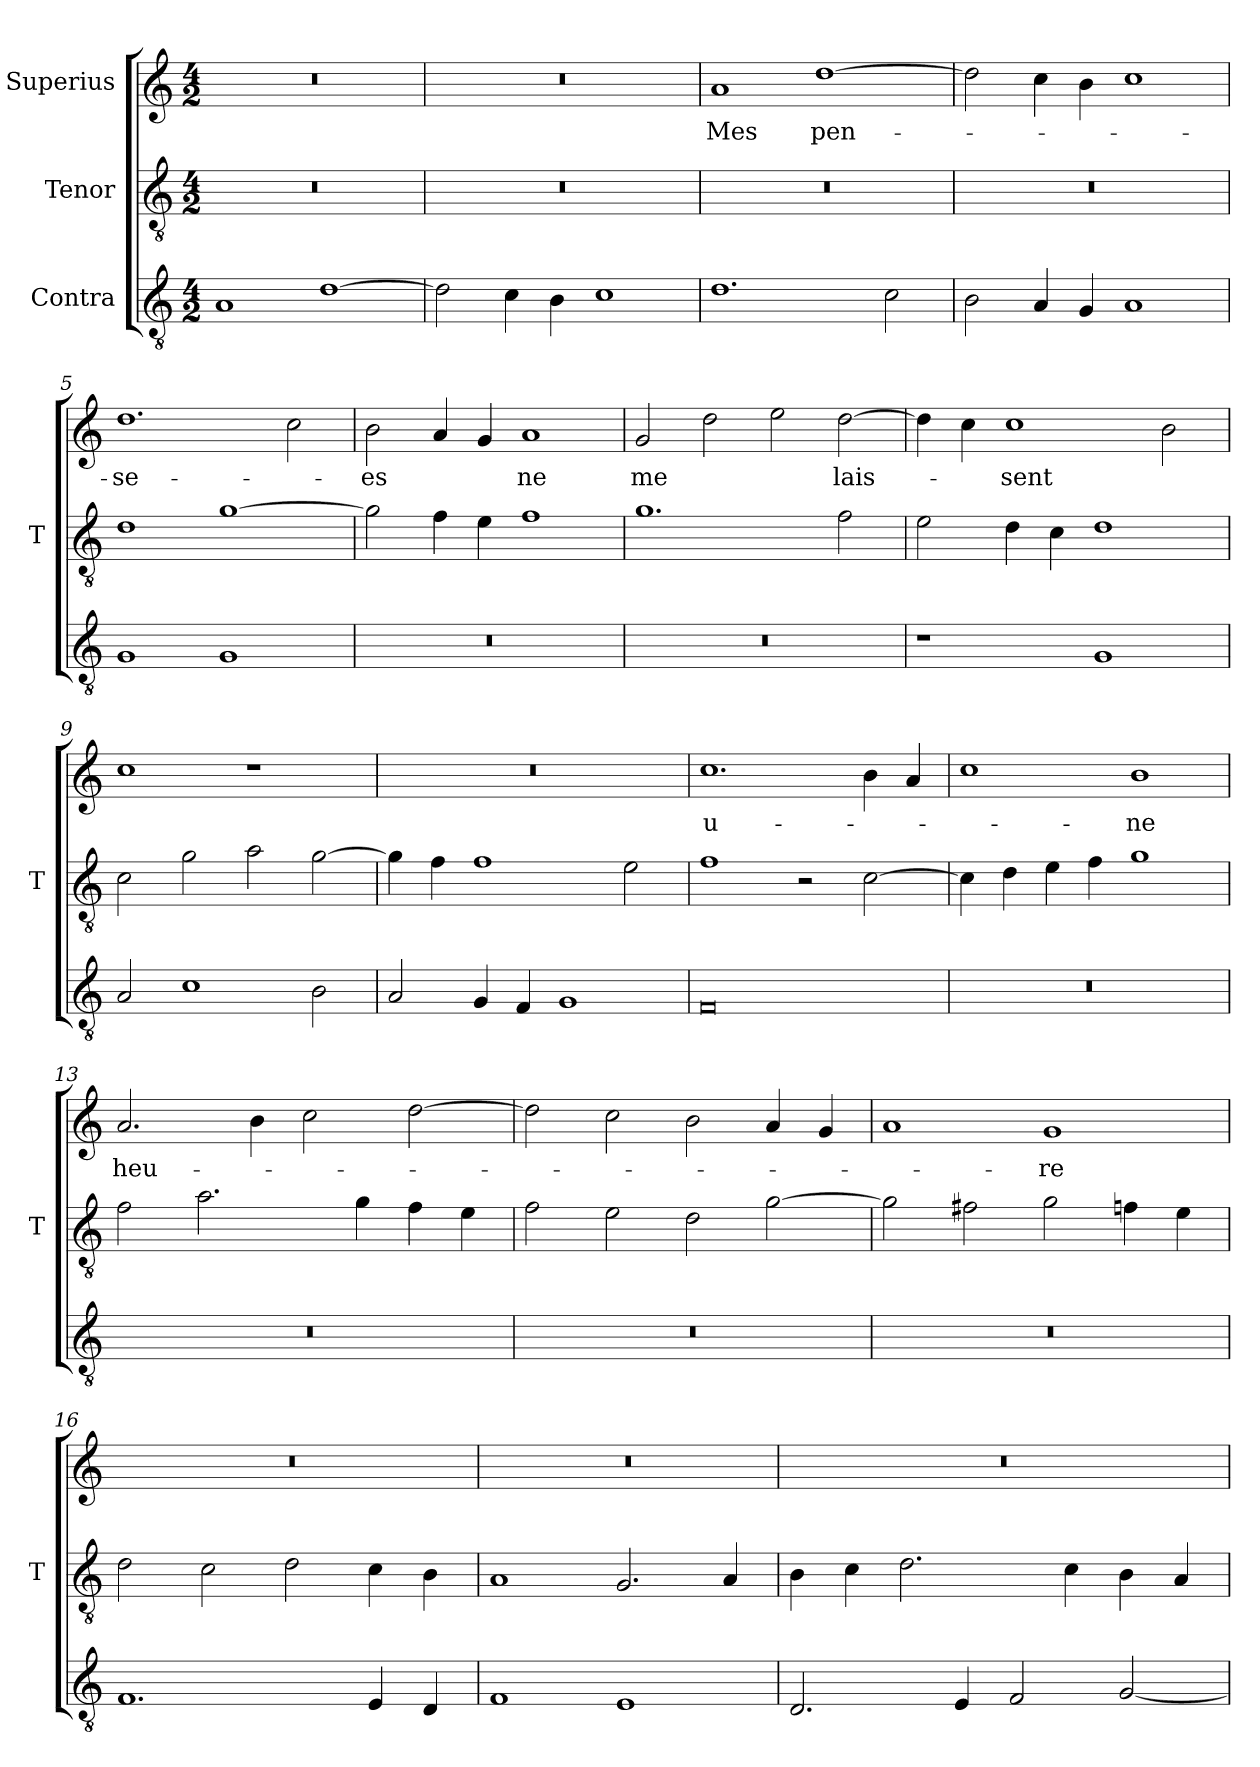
**kern	**kern	**kern	**text
*part3	*part2	*part1	*part1
*staff3	*staff2	*staff1	*staff1
*I"Contra	*I"Tenor	*I"Superius	*
*	*I'T	*	*
*clefGv2	*clefGv2	*clefG2	*
*M4/2	*M4/2	*M4/2	*
=1	=1	=1	=1
1A	0r	0r	.
[1d	.	.	.
=2	=2	=2	=2
2d]	0r	0r	.
4c	.	.	.
4B	.	.	.
1c	.	.	.
=3	=3	=3	=3
1.d	0r	1a	-Mes
.	.	[1dd	pen-
2c	.	.	.
=4	=4	=4	=4
2B	0r	2dd]	.
4A	.	4cc	.
4G	.	4b	.
1A	.	1cc	.
=5	=5	=5	=5
1G	1d	1.dd	-se-
1G	[1g	.	.
.	.	2cc	.
=6	=6	=6	=6
0r	2g]	2b	-es
.	4f	4a	.
.	4e	4g	.
.	1f	1a	-ne
=7	=7	=7	=7
0r	1.g	2g	-me
.	.	2dd	.
.	.	2ee	.
.	2f	[2dd	lais-
=8	=8	=8	=8
1r	2e	4dd]	.
.	.	4cc	.
.	4d	1cc	-sent
.	4c	.	.
1G	1d	.	.
.	.	2b	.
=9	=9	=9	=9
2A	2c	1cc	.
1c	2g	.	.
.	2a	1r	.
2B	[2g	.	.
=10	=10	=10	=10
2A	4g]	0r	.
.	4f	.	.
4G	1f	.	.
4F	.	.	.
1G	.	.	.
.	2e	.	.
=11	=11	=11	=11
0F	1f	1.cc	u-
.	2r	.	.
.	[2c	4b	.
.	.	4a	.
=12	=12	=12	=12
0r	4c]	1cc	.
.	4d	.	.
.	4e	.	.
.	4f	.	.
.	1g	1b	-ne
=13	=13	=13	=13
0r	2f	2.a	heu-
.	2.a	.	.
.	.	4b	.
.	.	2cc	.
.	4g	.	.
.	4f	[2dd	.
.	4e	.	.
=14	=14	=14	=14
0r	2f	2dd]	.
.	2e	2cc	.
.	2d	2b	.
.	[2g	4a	.
.	.	4g	.
=15	=15	=15	=15
0r	2g]	1a	.
.	2f#X	.	.
.	2g	1g	-re
.	4f	.	.
.	4e	.	.
=16	=16	=16	=16
1.F	2d	0r	.
.	2c	.	.
.	2d	.	.
4E	4c	.	.
4D	4B	.	.
=17	=17	=17	=17
1F	1A	0r	.
1E	2.G	.	.
.	4A	.	.
=18	=18	=18	=18
2.D	4B	0r	.
.	4c	.	.
.	2.d	.	.
4E	.	.	.
2F	.	.	.
.	4c	.	.
[2G	4B	.	.
.	4A	.	.
=	=	=	=
*-	*-	*-	*-
